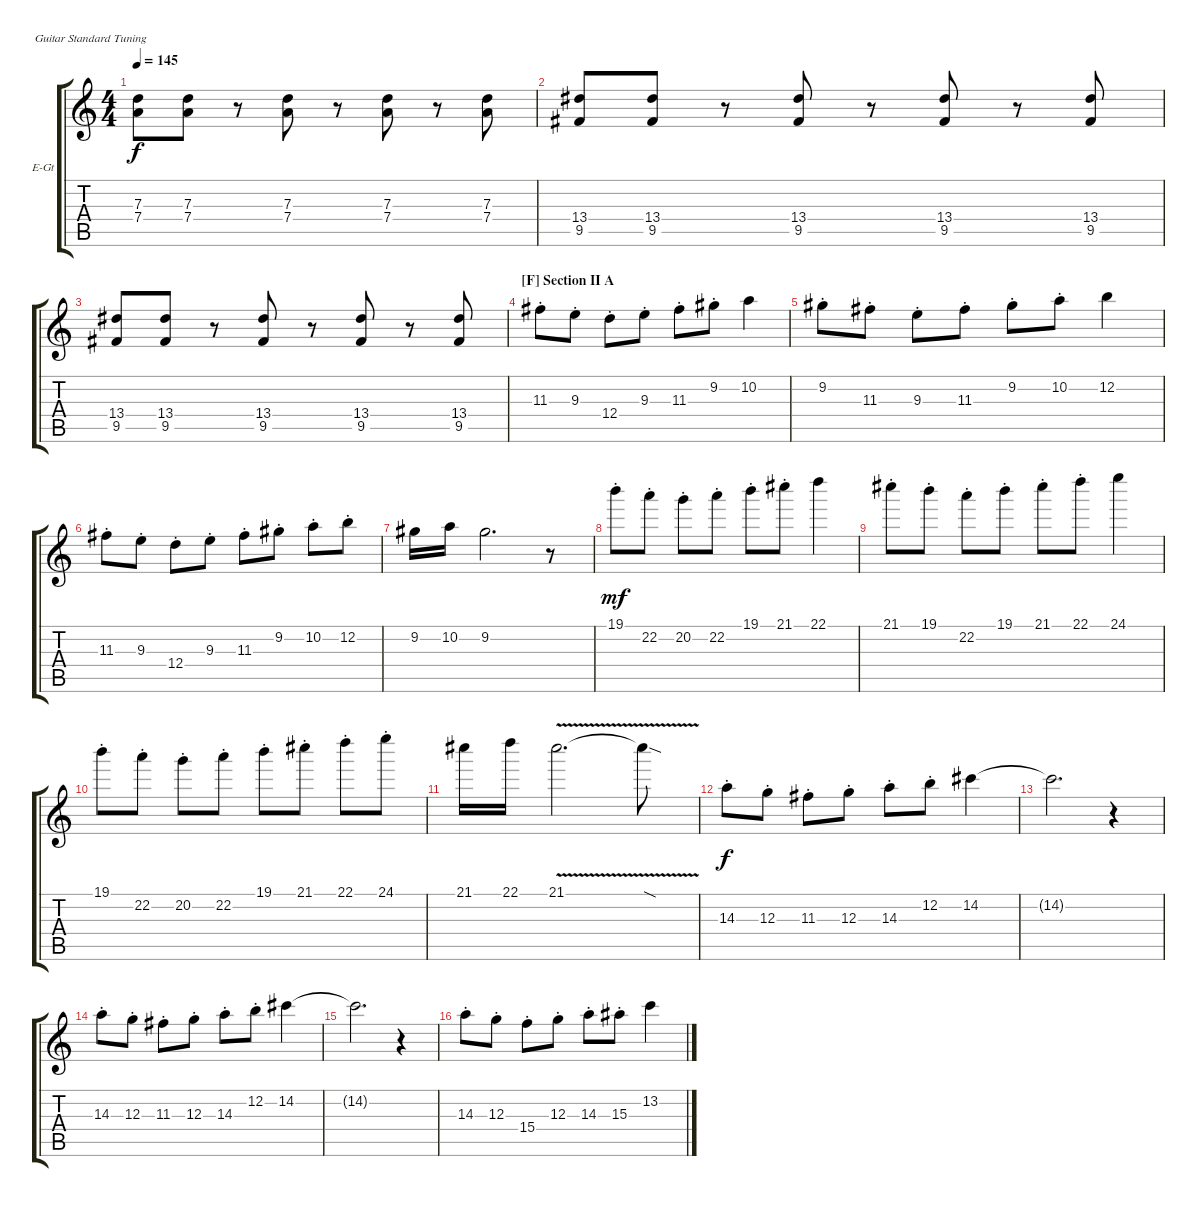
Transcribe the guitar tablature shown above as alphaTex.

\defaultSystemsLayout 4
\bracketExtendMode groupsimilarinstruments
\firstSystemTrackNameOrientation horizontal
\otherSystemsTrackNameOrientation horizontal
\track ("Guitar Compilation" "E-Gt") {instrument electricguitarclean}
\staff {score tabs}
\tuning (E4 B3 G3 D3 A2 E2)
\ts (4 4)
\tempo 145
\clef g2
\scale
0.333333
\ks c
(7.3 7.4).8{dy f} (7.3 7.4).8 r.8 (7.3 7.4).8 r.8 (7.3 7.4).8 r.8 (7.3 7.4).8 |
\scale
0.333333 (9.5 13.4).8 (9.5 13.4).8 r.8 (9.5 13.4).8 r.8 (9.5 13.4).8 r.8 (9.5 13.4).8 |
\scale
0.333333 (9.5 13.4).8 (9.5 13.4).8 r.8 (9.5 13.4).8 r.8 (9.5 13.4).8 r.8 (9.5 13.4).8 |
\section ("F" "Section II A")
\scale
0.333333 11.3{st}.8 9.3{st}.8 12.4{st}.8 9.3{st}.8 11.3{st}.8 9.2{st}.8 10.2.4 |
\scale
0.333333 9.2{st}.8 11.3{st}.8 9.3{st}.8 11.3{st}.8 9.2{st}.8 10.2{st}.8 12.2.4 |
\scale
0.333333 11.3{st}.8 9.3{st}.8 12.4{st}.8 9.3{st}.8 11.3{st}.8 9.2{st}.8 10.2{st}.8 12.2{st}.8 |
\scale
0.333333 9.2.16 10.2.16 9.2.2{d} r.8 |
\scale
0.333333 19.1{st}.8{dy mf} 22.2{st}.8 20.2{st}.8 22.2{st}.8 19.1{st}.8 21.1{st}.8 22.1.4 |
\scale
0.333333 21.1{st}.8 19.1{st}.8 22.2{st}.8 19.1{st}.8 21.1{st}.8 22.1{st}.8 24.1.4 |
\scale
0.333333 19.1{st}.8 22.2{st}.8 20.2{st}.8 22.2{st}.8 19.1{st}.8 21.1{st}.8 22.1{st}.8 24.1{st}.8 |
\scale
0.333333 21.1.16 22.1.16 21.1{v}.2{d} 21.1{v sod t}.8 |
\scale
0.333333 14.3{st}.8{dy f} 12.3{st}.8 11.3{st}.8 12.3{st}.8 14.3{st}.8 12.2{st}.8 14.2.4 |
\scale
0.333333 14.2{t}.2{d} r.4 |
\scale
0.333333 14.3{st}.8 12.3{st}.8 11.3{st}.8 12.3{st}.8 14.3{st}.8 12.2{st}.8 14.2.4 |
\scale
0.333333 14.2{t}.2{d} r.4 |
\scale
0.333333 14.3{st}.8 12.3{st}.8 15.4{st}.8 12.3{st}.8 14.3{st}.8 15.3{st}.8 13.2.4
